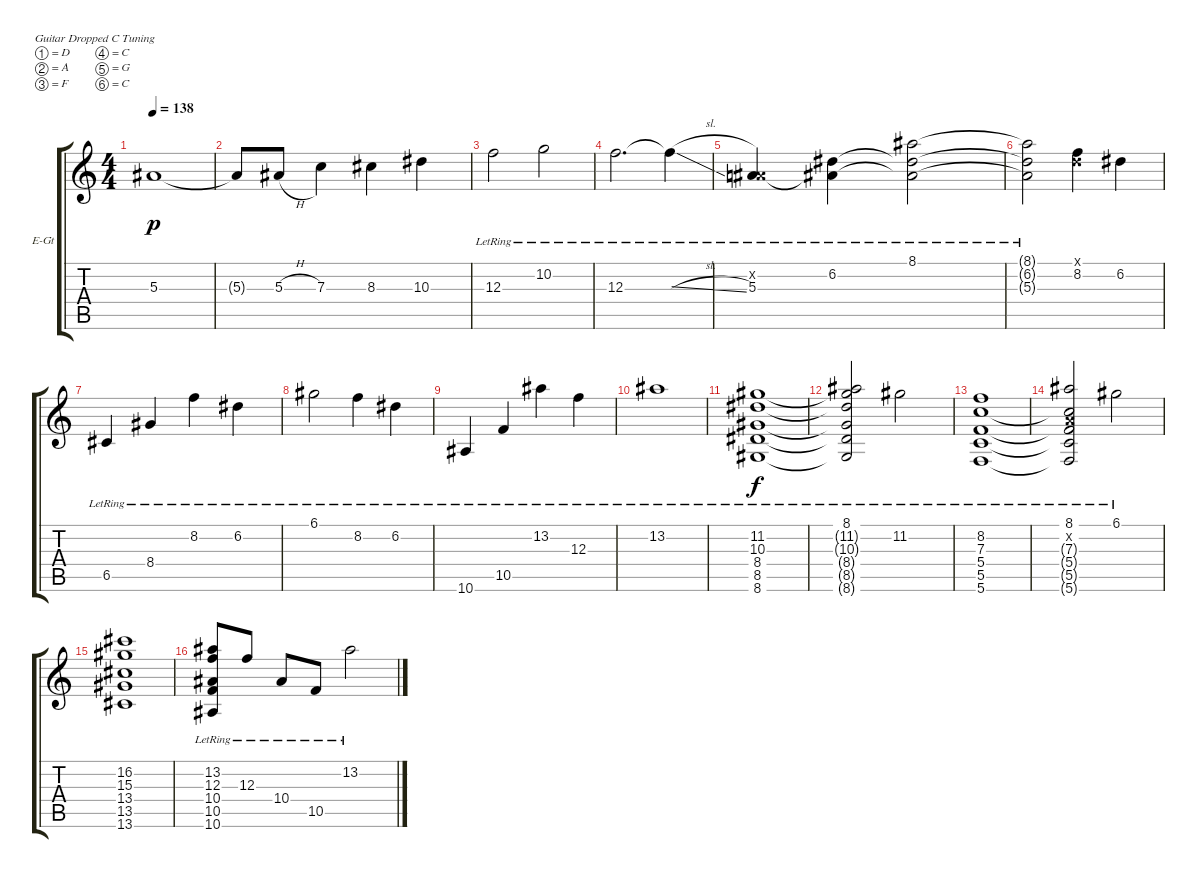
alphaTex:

\defaultSystemsLayout 4
\bracketExtendMode groupsimilarinstruments
\firstSystemTrackNameOrientation horizontal
\otherSystemsTrackNameOrientation horizontal
\track ("Guitar 2" "E-Gt") {instrument overdrivenguitar}
\staff {score tabs}
\tuning (D4 A3 F3 C3 G2 C2)
\ts (4 4)
\tempo 138
\clef g2
\ks c
5.3.1{dy p} |
5.3{t}.8 5.3{h}.8 7.3.4 8.3.4 10.3.4 |
12.3{lr}.2 10.2{lr}.2 |
12.3{lr}.2{d} 12.3{sl lr t}.4 |
(5.3{lr} 0.2{x}).4 (6.2{lr} 5.3{lr t}).4 (8.1{lr} 6.2{lr t} 5.3{lr t}).2 |
(5.3{lr t} 6.2{lr t} 8.1{t}).2 (8.2 0.1{x}).4 6.2.4 |
6.5{lr}.4 8.4{lr}.4 8.2{lr}.4 6.2{lr}.4 |
6.1{lr}.2 8.2{lr}.4 6.2{lr}.4 |
10.6{lr}.4 10.5{lr}.4 13.2{lr}.4 12.3{lr}.4 |
13.2{lr}.1 |
(8.6{lr} 8.5{lr} 8.4{lr} 10.3{lr} 11.2{lr}).1{dy f} |
(8.1{lr} 11.2{lr t} 10.3{lr t} 8.4{lr t} 8.5{lr t} 8.6{lr t}).2 11.2{lr}.2 |
(5.6{lr} 5.5{lr} 5.4{lr} 7.3{lr} 8.2{lr}).1 |
(8.1{lr} 0.2{x} 7.3{t} 5.4{t} 5.5{t} 5.6{t}).2 6.1{lr}.2 |
(13.6 13.5 13.4 15.3 16.2).1 |
(10.6{lr} 10.5{lr} 10.4{lr} 12.3{lr} 13.2{lr}).8 12.3{lr}.8 10.4{lr}.8 10.5{lr}.8 13.2{lr}.2
